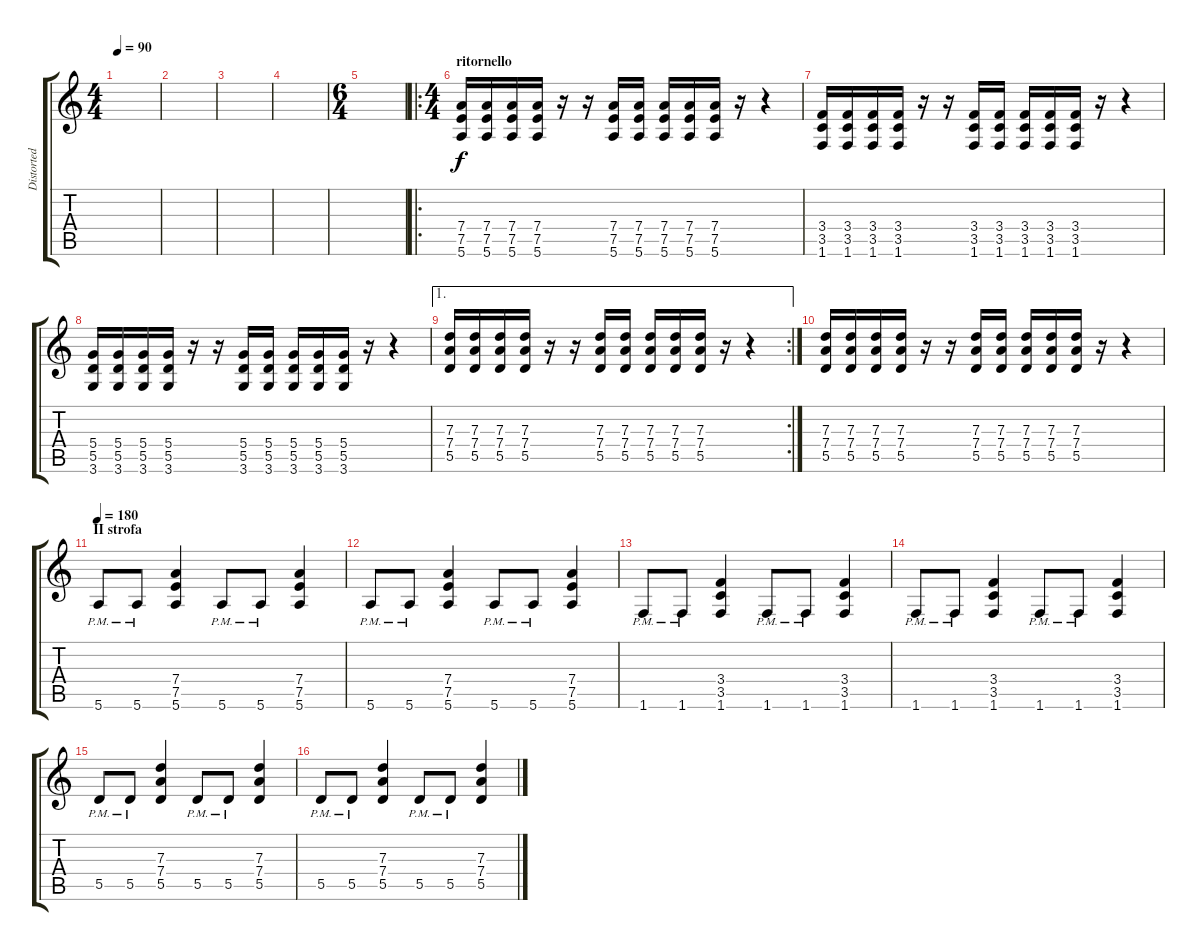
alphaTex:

\track ("Distorted Gtr 2" "Distorted ") {instrument acousticguitarnylon}
\staff {score tabs}
\tuning (E4 B3 G3 D3 A2 E2) {hide}
\ts (4 4)
\tempo 90
\clef g2
\ks aminor
|
|
|
|
\ts (6 4)
|
\ro
\ts (4 4)
\section ("" "ritornello")
(7.4 7.5 5.6).16 (7.4 7.5 5.6).16 (7.4 7.5 5.6).16 (7.4 7.5 5.6).16 r.16 r.16 (7.4 7.5 5.6).16 (7.4 7.5 5.6).16 (7.4 7.5 5.6).16 (7.4 7.5 5.6).16 (7.4 7.5 5.6).16 r.16 r.4 |
(3.4 3.5 1.6).16 (3.4 3.5 1.6).16 (3.4 3.5 1.6).16 (3.4 3.5 1.6).16 r.16 r.16 (3.4 3.5 1.6).16 (3.4 3.5 1.6).16 (3.4 3.5 1.6).16 (3.4 3.5 1.6).16 (3.4 3.5 1.6).16 r.16 r.4 |
(5.4 5.5 3.6).16 (5.4 5.5 3.6).16 (5.4 5.5 3.6).16 (5.4 5.5 3.6).16 r.16 r.16 (5.4 5.5 3.6).16 (5.4 5.5 3.6).16 (5.4 5.5 3.6).16 (5.4 5.5 3.6).16 (5.4 5.5 3.6).16 r.16 r.4 |
\ae 1
\rc 2
(7.3 7.4 5.5).16 (7.3 7.4 5.5).16 (7.3 7.4 5.5).16 (7.3 7.4 5.5).16 r.16 r.16 (7.3 7.4 5.5).16 (7.3 7.4 5.5).16 (7.3 7.4 5.5).16 (7.3 7.4 5.5).16 (7.3 7.4 5.5).16 r.16 r.4 |
(7.3 7.4 5.5).16 (7.3 7.4 5.5).16 (7.3 7.4 5.5).16 (7.3 7.4 5.5).16 r.16 r.16 (7.3 7.4 5.5).16 (7.3 7.4 5.5).16 (7.3 7.4 5.5).16 (7.3 7.4 5.5).16 (7.3 7.4 5.5).16 r.16 r.4 |
\section ("" "II strofa")
\tempo 180
5.6{pm}.8 5.6{pm}.8 (7.4 7.5 5.6).4 5.6{pm}.8 5.6{pm}.8 (7.4 7.5 5.6).4 |
5.6{pm}.8 5.6{pm}.8 (7.4 7.5 5.6).4 5.6{pm}.8 5.6{pm}.8 (7.4 7.5 5.6).4 |
1.6{pm}.8 1.6{pm}.8 (3.4 3.5 1.6).4 1.6{pm}.8 1.6{pm}.8 (3.4 3.5 1.6).4 |
1.6{pm}.8 1.6{pm}.8 (3.4 3.5 1.6).4 1.6{pm}.8 1.6{pm}.8 (3.4 3.5 1.6).4 |
5.5{pm}.8 5.5{pm}.8 (7.3 7.4 5.5).4 5.5{pm}.8 5.5{pm}.8 (7.3 7.4 5.5).4 |
5.5{pm}.8 5.5{pm}.8 (7.3 7.4 5.5).4 5.5{pm}.8 5.5{pm}.8 (7.3 7.4 5.5).4
